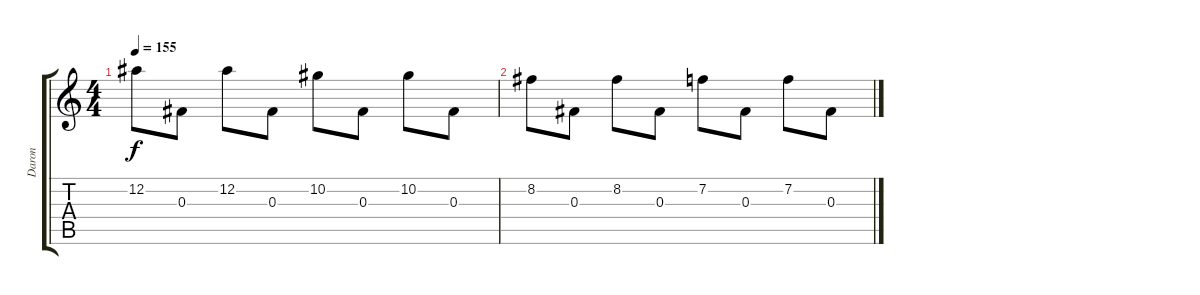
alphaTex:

\track ("Daron" "Daron") {instrument electricguitarclean}
\staff {score tabs}
\tuning (Eb4 Bb3 Gb3 Db3 Ab2 Db2) {hide}
\ts (4 4)
\tempo 155
\clef g2
\ks c
12.2.8{dy f} 0.3.8 12.2.8 0.3.8 10.2.8 0.3.8 10.2.8 0.3.8 |
8.2.8 0.3.8 8.2.8 0.3.8 7.2.8 0.3.8 7.2.8 0.3.8
